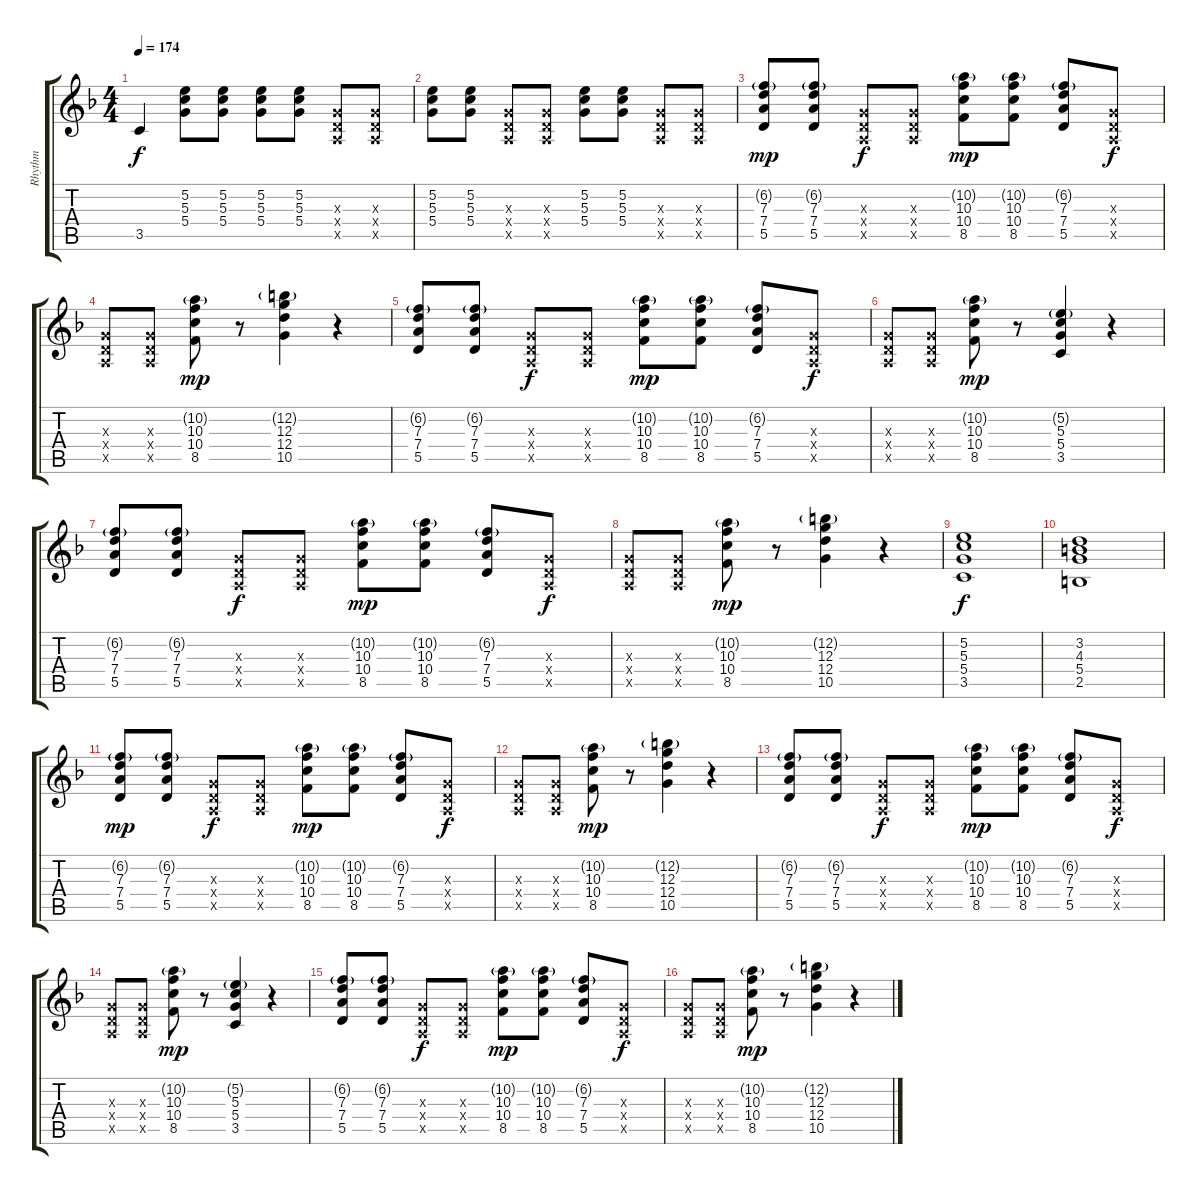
\track ("Rhythm" "Rhythm") {instrument overdrivenguitar}
\staff {score tabs}
\tuning (E4 B3 G3 D3 A2 E2) {hide}
\ts (4 4)
\tempo 174
\clef g2
\ks dminor
3.5.4{dy f} (5.2 5.3 5.4).8 (5.2 5.3 5.4).8 (5.2 5.3 5.4).8 (5.2 5.3 5.4).8 (0.3{x} 0.4{x} 0.5{x}).8 (0.3{x} 0.4{x} 0.5{x}).8 |
(5.2 5.3 5.4).8 (5.2 5.3 5.4).8 (0.3{x} 0.4{x} 0.5{x}).8 (0.3{x} 0.4{x} 0.5{x}).8 (5.2 5.3 5.4).8 (5.2 5.3 5.4).8 (0.3{x} 0.4{x} 0.5{x}).8 (0.3{x} 0.4{x} 0.5{x}).8 |
(6.2{g} 7.3 7.4 5.5).8{dy mp} (6.2{g} 7.3 7.4 5.5).8 (0.3{x} 0.4{x} 0.5{x}).8{dy f} (0.3{x} 0.4{x} 0.5{x}).8 (10.2{g} 10.3 10.4 8.5).8{dy mp} (10.2{g} 10.3 10.4 8.5).8 (6.2{g} 7.3 7.4 5.5).8 (0.3{x} 0.4{x} 0.5{x}).8{dy f} |
(0.3{x} 0.4{x} 0.5{x}).8 (0.3{x} 0.4{x} 0.5{x}).8 (10.2{g} 10.3 10.4 8.5).8{dy mp} r.8 (12.2{g} 12.3 12.4 10.5).4 r.4 |
(6.2{g} 7.3 7.4 5.5).8 (6.2{g} 7.3 7.4 5.5).8 (0.3{x} 0.4{x} 0.5{x}).8{dy f} (0.3{x} 0.4{x} 0.5{x}).8 (10.2{g} 10.3 10.4 8.5).8{dy mp} (10.2{g} 10.3 10.4 8.5).8 (6.2{g} 7.3 7.4 5.5).8 (0.3{x} 0.4{x} 0.5{x}).8{dy f} |
(0.3{x} 0.4{x} 0.5{x}).8 (0.3{x} 0.4{x} 0.5{x}).8 (10.2{g} 10.3 10.4 8.5).8{dy mp} r.8 (5.2{g} 5.3 5.4 3.5).4 r.4 |
(6.2{g} 7.3 7.4 5.5).8 (6.2{g} 7.3 7.4 5.5).8 (0.3{x} 0.4{x} 0.5{x}).8{dy f} (0.3{x} 0.4{x} 0.5{x}).8 (10.2{g} 10.3 10.4 8.5).8{dy mp} (10.2{g} 10.3 10.4 8.5).8 (6.2{g} 7.3 7.4 5.5).8 (0.3{x} 0.4{x} 0.5{x}).8{dy f} |
(0.3{x} 0.4{x} 0.5{x}).8 (0.3{x} 0.4{x} 0.5{x}).8 (10.2{g} 10.3 10.4 8.5).8{dy mp} r.8 (12.2{g} 12.3 12.4 10.5).4 r.4 |
(5.2 5.3 5.4 3.5).1{dy f} |
(3.2 4.3 5.4 2.5).1 |
(6.2{g} 7.3 7.4 5.5).8{dy mp} (6.2{g} 7.3 7.4 5.5).8 (0.3{x} 0.4{x} 0.5{x}).8{dy f} (0.3{x} 0.4{x} 0.5{x}).8 (10.2{g} 10.3 10.4 8.5).8{dy mp} (10.2{g} 10.3 10.4 8.5).8 (6.2{g} 7.3 7.4 5.5).8 (0.3{x} 0.4{x} 0.5{x}).8{dy f} |
(0.3{x} 0.4{x} 0.5{x}).8 (0.3{x} 0.4{x} 0.5{x}).8 (10.2{g} 10.3 10.4 8.5).8{dy mp} r.8 (12.2{g} 12.3 12.4 10.5).4 r.4 |
(6.2{g} 7.3 7.4 5.5).8 (6.2{g} 7.3 7.4 5.5).8 (0.3{x} 0.4{x} 0.5{x}).8{dy f} (0.3{x} 0.4{x} 0.5{x}).8 (10.2{g} 10.3 10.4 8.5).8{dy mp} (10.2{g} 10.3 10.4 8.5).8 (6.2{g} 7.3 7.4 5.5).8 (0.3{x} 0.4{x} 0.5{x}).8{dy f} |
(0.3{x} 0.4{x} 0.5{x}).8 (0.3{x} 0.4{x} 0.5{x}).8 (10.2{g} 10.3 10.4 8.5).8{dy mp} r.8 (5.2{g} 5.3 5.4 3.5).4 r.4 |
(6.2{g} 7.3 7.4 5.5).8 (6.2{g} 7.3 7.4 5.5).8 (0.3{x} 0.4{x} 0.5{x}).8{dy f} (0.3{x} 0.4{x} 0.5{x}).8 (10.2{g} 10.3 10.4 8.5).8{dy mp} (10.2{g} 10.3 10.4 8.5).8 (6.2{g} 7.3 7.4 5.5).8 (0.3{x} 0.4{x} 0.5{x}).8{dy f} |
(0.3{x} 0.4{x} 0.5{x}).8 (0.3{x} 0.4{x} 0.5{x}).8 (10.2{g} 10.3 10.4 8.5).8{dy mp} r.8 (12.2{g} 12.3 12.4 10.5).4 r.4
